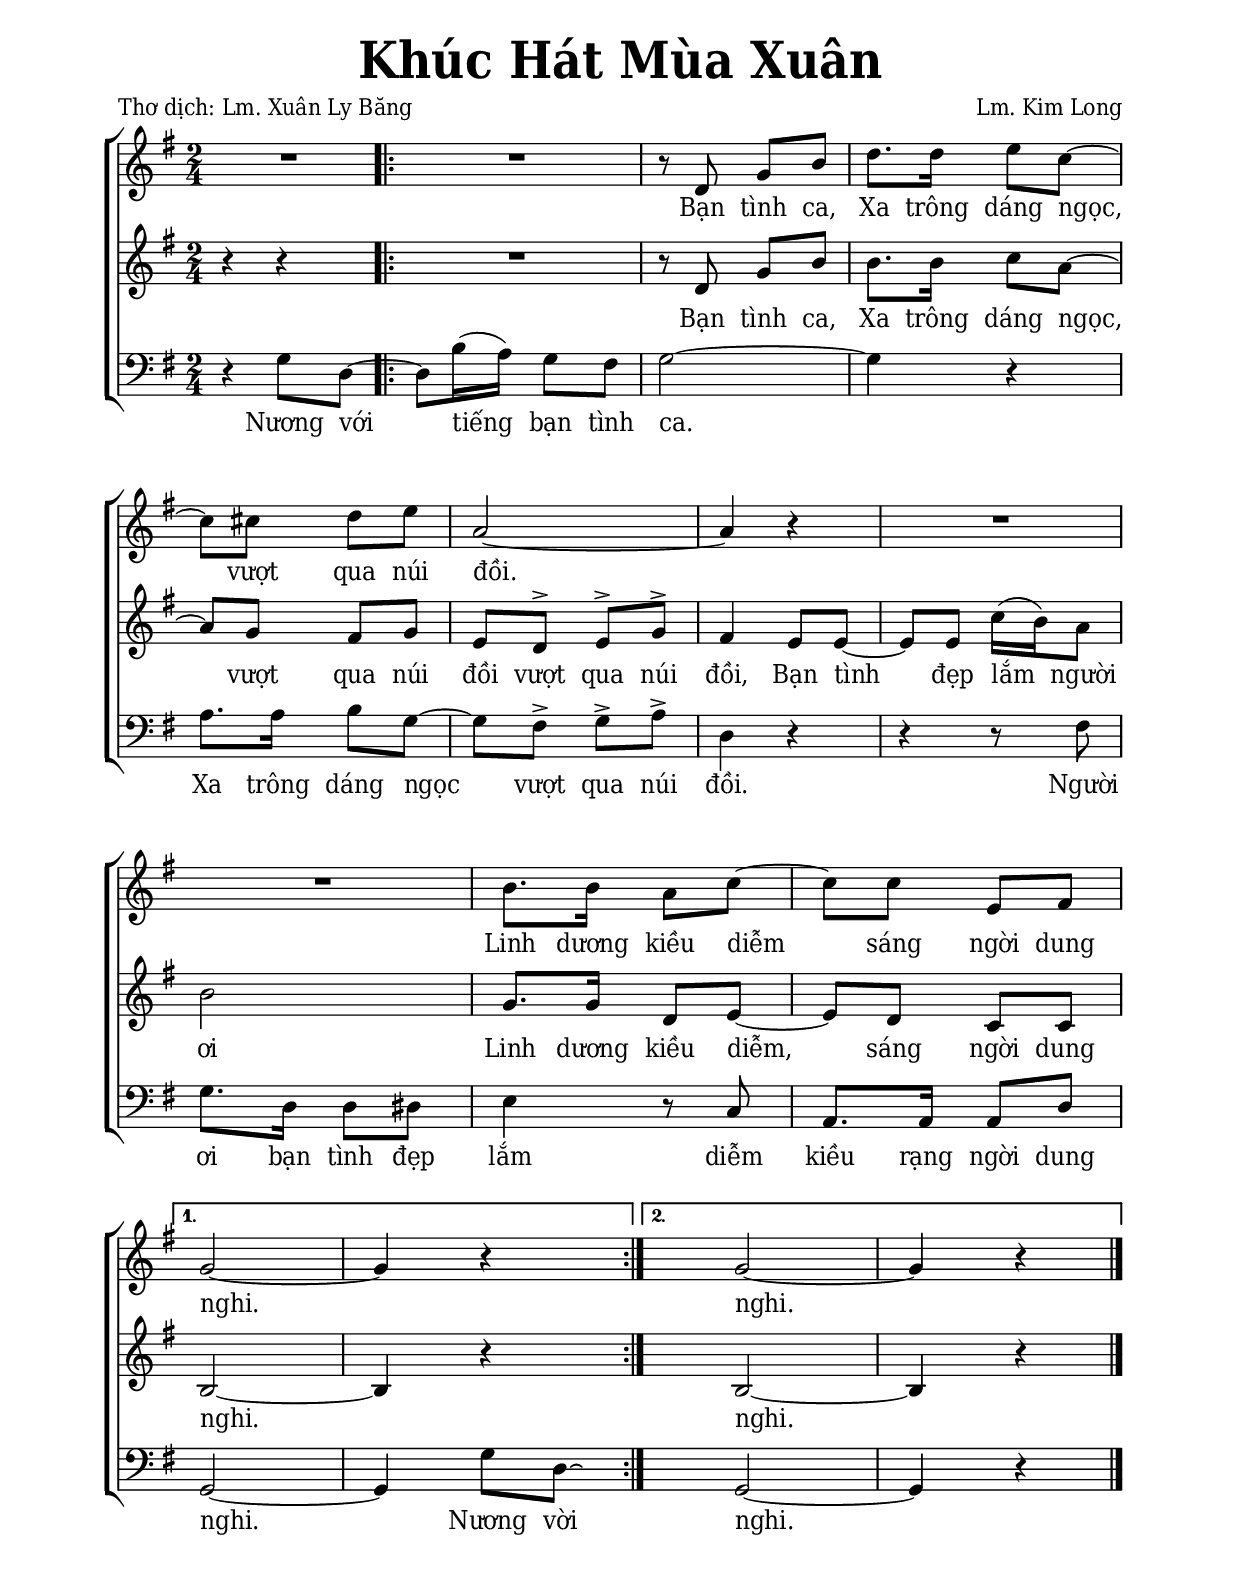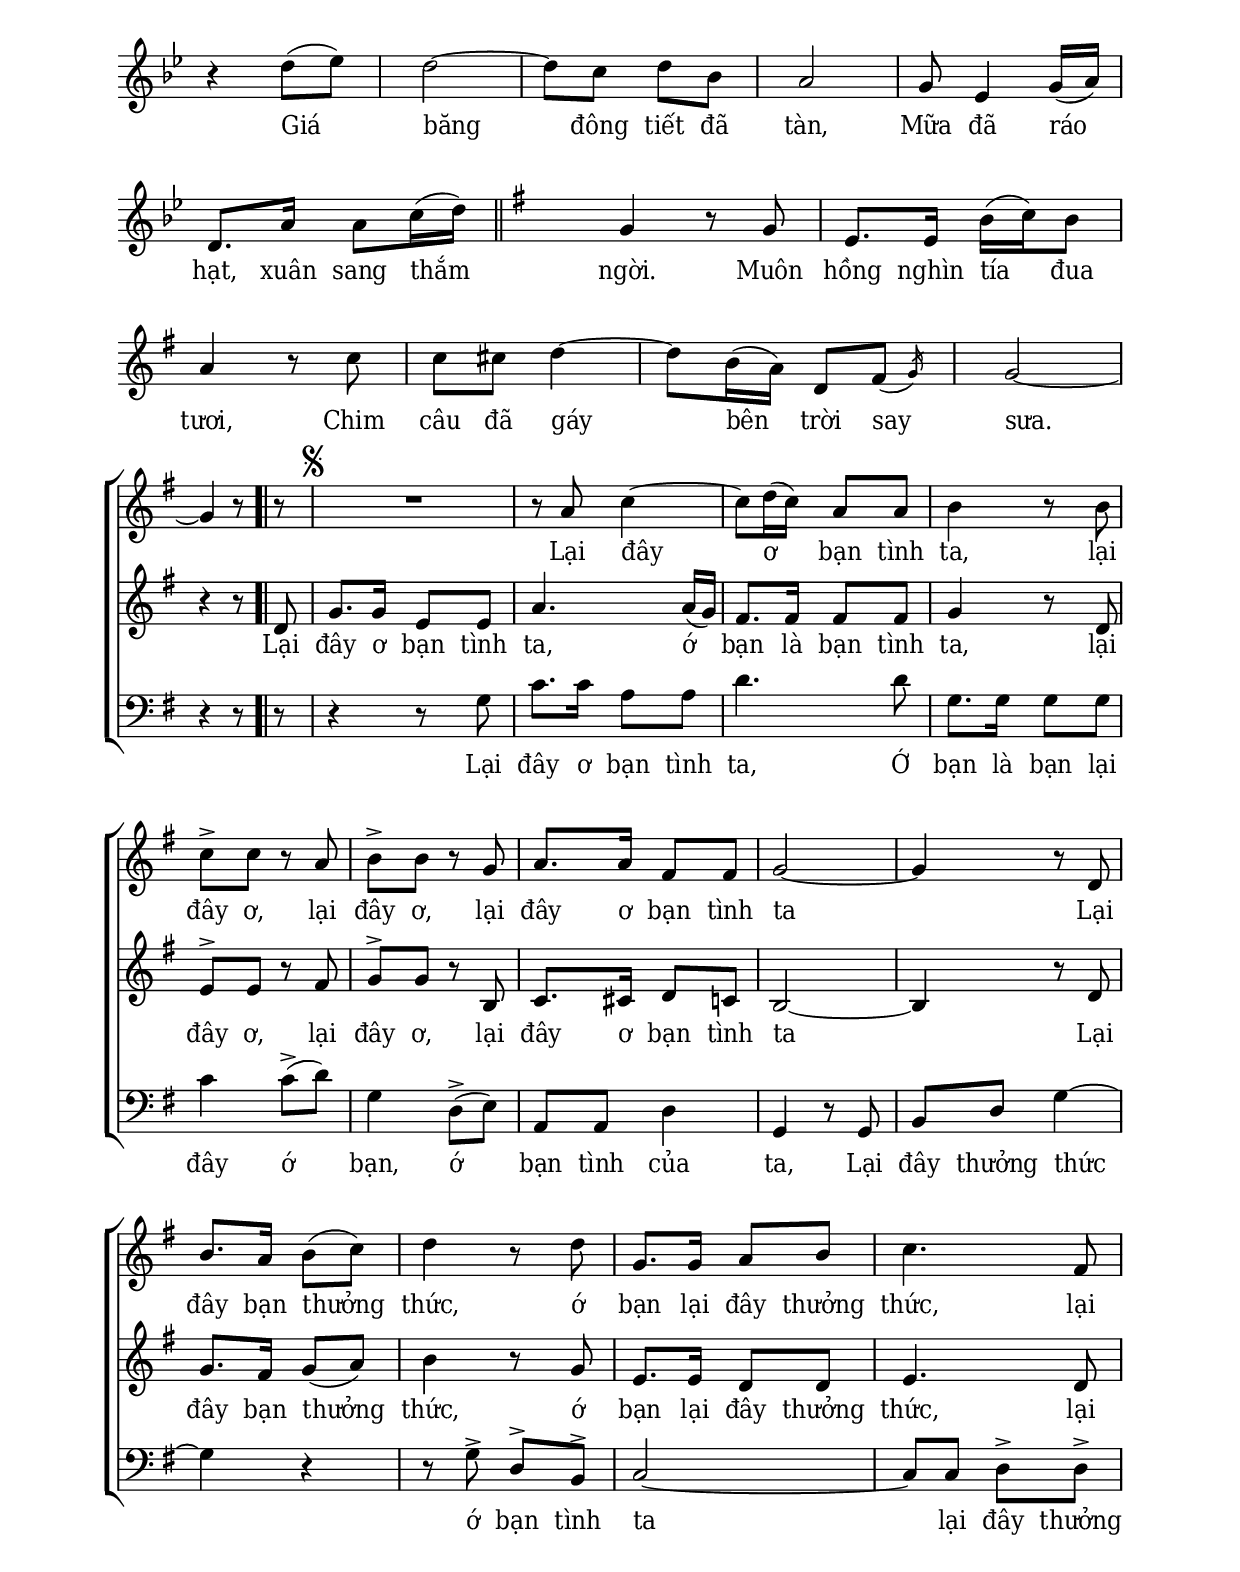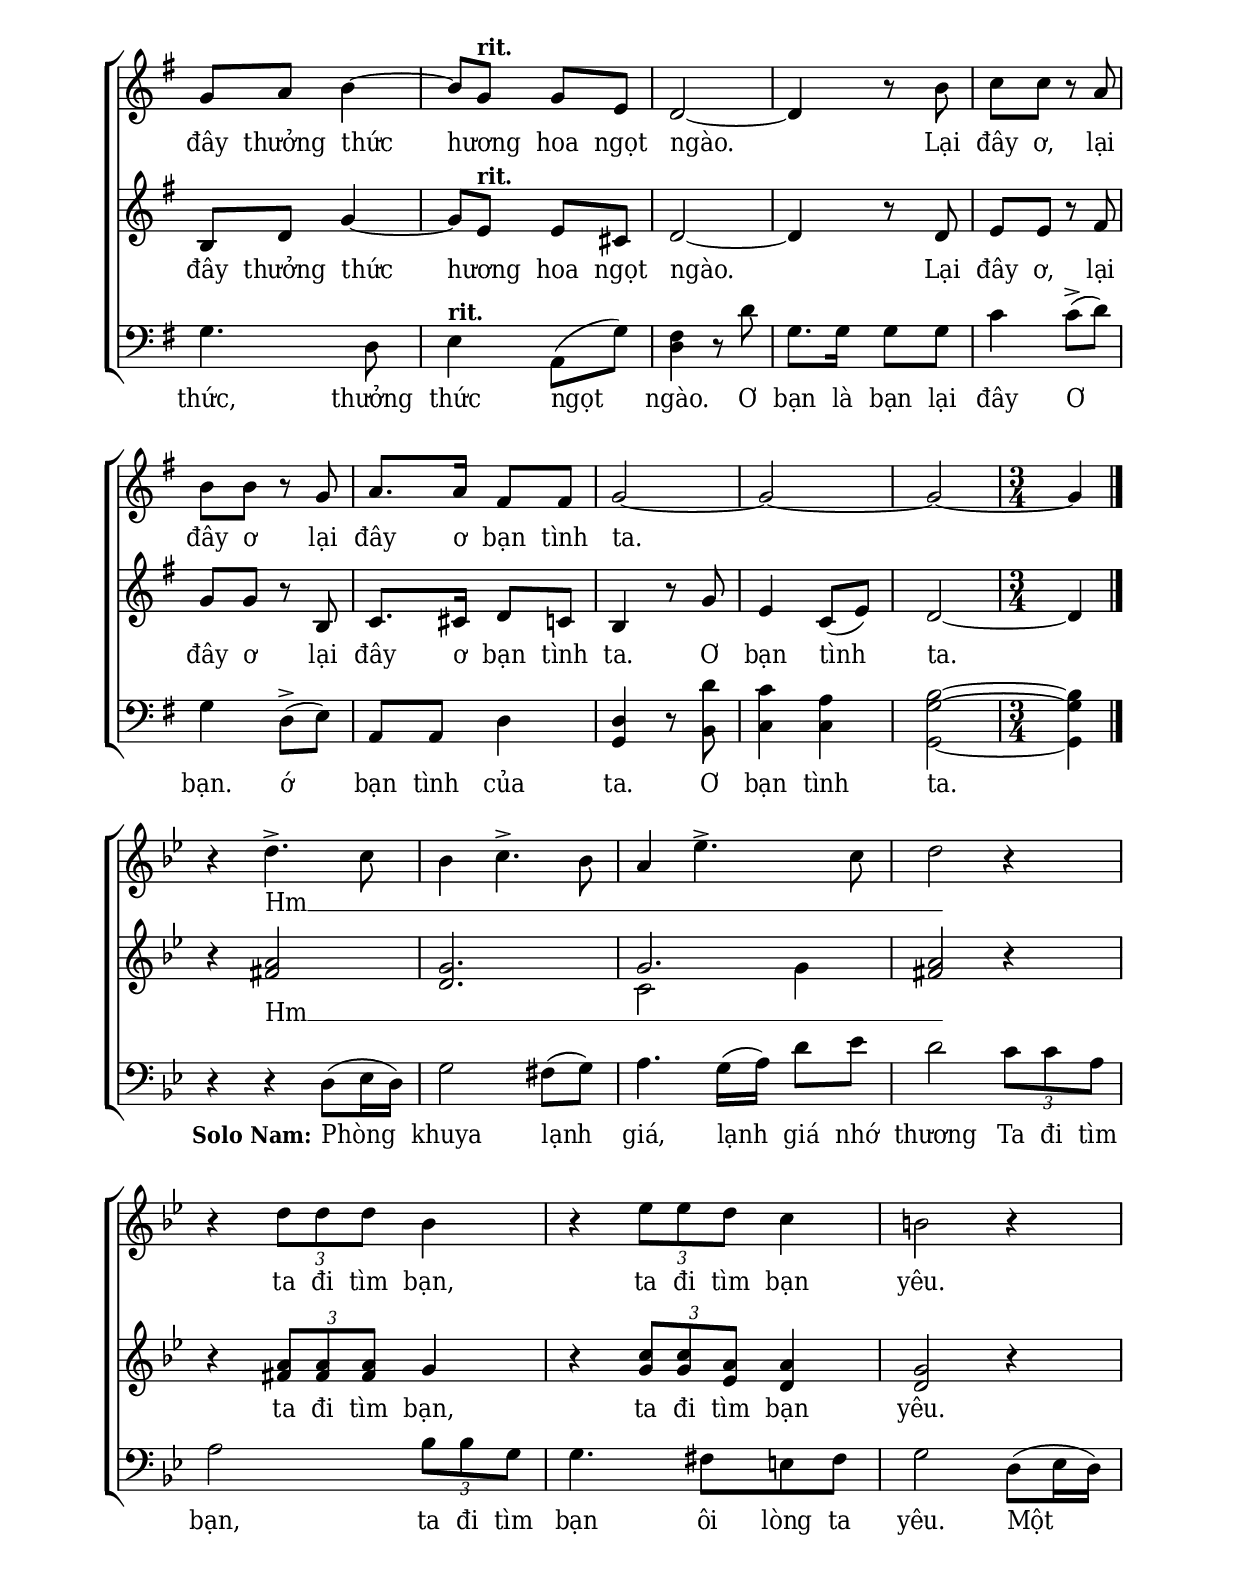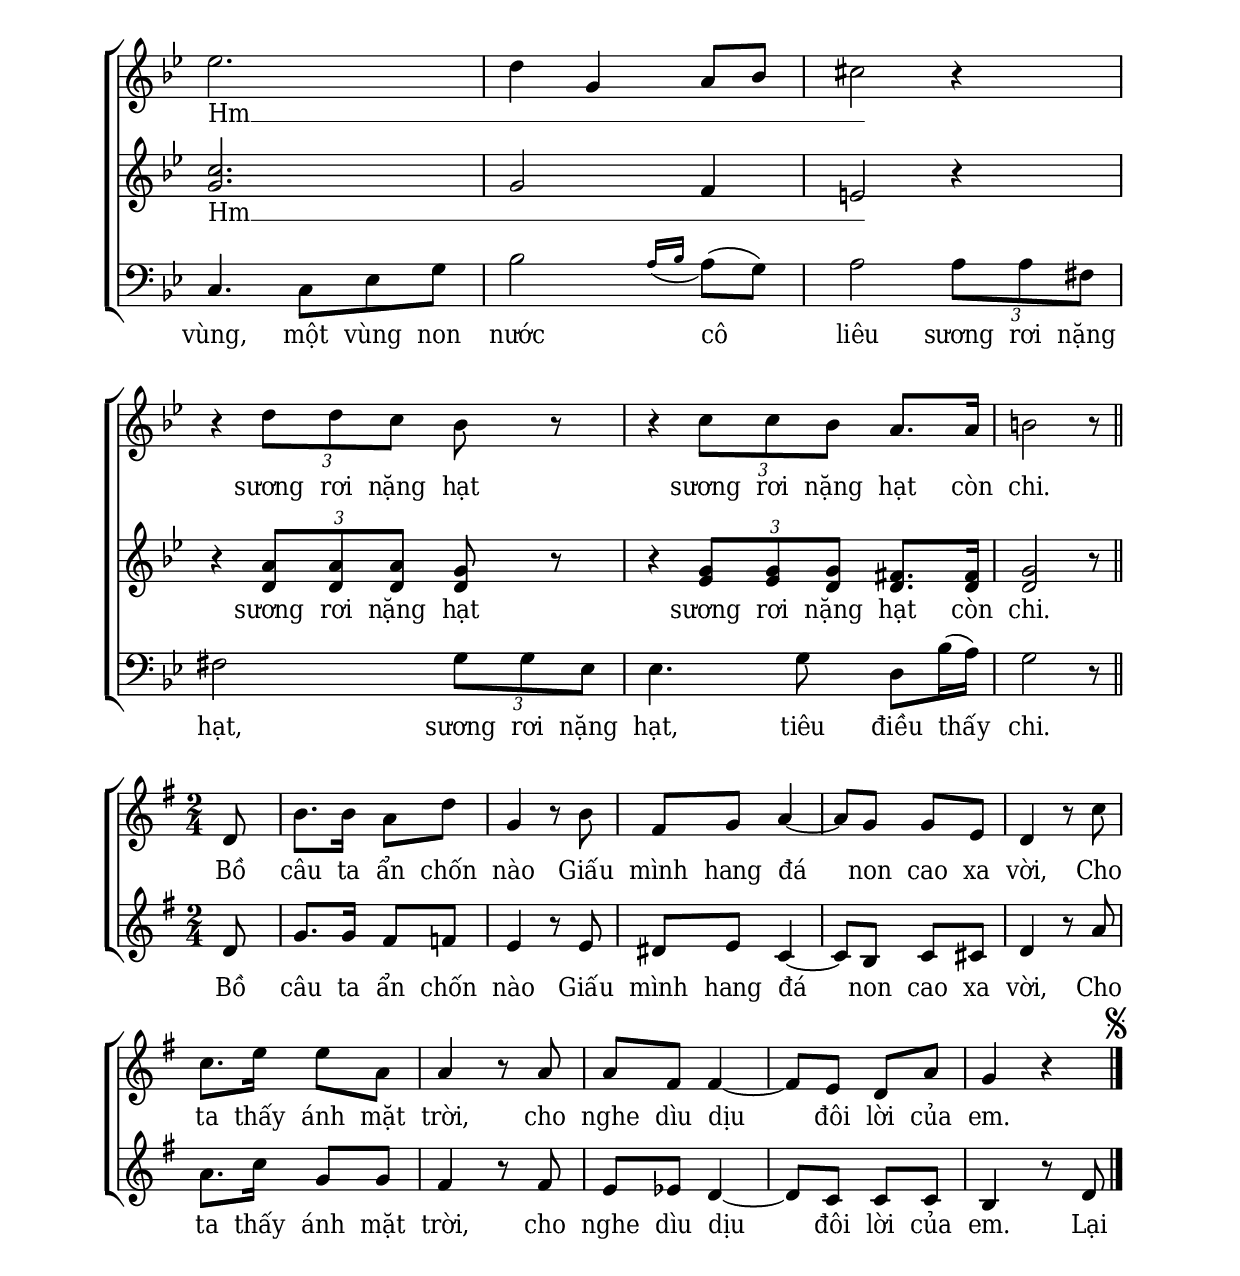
% Cài đặt chung
\version "2.22.1"
\include "english.ly"

\header {
  title = \markup { \fontsize #3 "Khúc Hát Mùa Xuân" }
  poet = "Thơ dịch: Lm. Xuân Ly Băng"
  composer = "Lm. Kim Long"
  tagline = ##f
}

% Nhạc
nhacDiepKhucSop = \relative c' {
  R2
  \repeat volta 2 {
    R2
    r8 d g b |
    d8. d16 e8 c ~ |
    c cs d e |
    a,2 ~ |
    a4 r |
    R2*2
    b8. b16 a8 c ~ |
    c c e, fs
  }
  \alternative {
    {
      g2 ~ |
      g4 r
    }
    {
      g2 ~ |
      g4 r
    }
  }
  \bar "|."
  \break
  
  \set Staff.printKeyCancellation = ##f
  \set Staff.explicitKeySignatureVisibility = #end-of-line-invisible
  \key bf \major
  r4 d'8 (ef) |
  d2 ~ |
  d8 c d bf |
  a2 |
  g8 ef4 g16 (a) |
  d,8. a'16 a8 c16 (d) \bar "||"
  
  \key g \major
  g,4 r8 g |
  e8. e16 b' (c) b8 |
  a4 r8 c |
  c cs d4 ~ |
  d8 b16 (a) d,8
  \afterGrace fs ({
    \override Flag.stroke-style = #"grace"
    g16)}
  \revert Flag.stroke-style
  |
  g2 ~ | \break
  g4 r8 \bar ".|"
  r |
  
  R2
  r8 a c4 ~ |
  c8 d16 (c) a8 a |
  b4 r8 b |
  c ^> c r a |
  b ^> b r g |
  a8. a16 fs8 fs |
  g2 ~ |
  g4 r8 d |
  b'8. a16 b8 (c) |
  d4 r8 d |
  g,8. g16 a8 b |
  c4. fs,8 |
  g a b4 ~ |
  b8 g
  ^\markup { \bold "rit." }
  g e |
  d2 ~ |
  d4 r8 b' |
  c c r a |
  b b r g |
  a8. a16 fs8 fs |
  g2 ~ |
  g ~ |
  g ~ |
  
  \time 3/4
  \partial 4 g4 \bar "|." \break
  
  \set Staff.printKeyCancellation = ##f
  \set Staff.explicitKeySignatureVisibility = #end-of-line-invisible
  \key bf \major
  r4 d'4. ^> c8 |
  bf4 c4. ^> bf8 |
  a4 ef'4. ^> c8 |
  d2 r4 |
  r4 \tuplet 3/2 { d8 d d } bf4 |
  r \tuplet 3/2 { ef8 ef d } c4 |
  b!2 r4 |
  ef2. |
  d4 g, a8 bf |
  cs2 r4 |
  r \tuplet 3/2 { d8 d c } bf r |
  r4 \tuplet 3/2 { c8 c bf } a8. a16 |
  b!2 r8 \bar "||" \break
  
  \key g \major
  \override Staff.TimeSignature.break-visibility = #end-of-line-invisible
  \time 2/4
  \partial 8 d,8 |
  b'8. b16 a8 d |
  g,4 r8 b |
  fs g a4 ~ |
  a8 g g e |
  d4 r8 c' |
  c8. e16 e8 a, |
  a4 r8 a |
  a fs fs4 ~ |
  fs8 e d a' |
  g4 r
  \once \override Score.RehearsalMark.font-size = #0.1
  \mark \markup { \musicglyph #"scripts.segno" }
  \bar "|."
}

nhacDiepKhucAlto = \relative c' {
  r4 r |
  R2
  r8 d g b |
  b8. b16 c8 a ~ |
  a g fs g |
  e d ^> e ^> g ^> |
  fs4 e8 e ~ |
  e e c'16 (b) a8 |
  b2 |
  g8. g16 d8 e ~ |
  e d c c |
  b2 ~ |
  b4 r |
  b2 ~ |
  b4 r |
  
  \set Staff.printKeyCancellation = ##f
  \set Staff.explicitKeySignatureVisibility = #end-of-line-invisible
  \key bf \major
  R2*6
  \key g \major
  R2*6
  
  r4 r8 d
  \once \override Score.RehearsalMark.font-size = #0.1
  \mark \markup { \musicglyph #"scripts.segno" }
  |
  g8. g16 e8 e |
  a4. a16 (g) |
  fs8. fs16 fs8 fs |
  g4 r8 d |
  e ^> e r fs |
  g ^> g r b, |
  c8. cs16 d8 c! |
  b2 ~ |
  b4 r8 d |
  g8. fs16 g8 (a) |
  b4 r8 g |
  e8. e16 d8 d |
  e4. d8 |
  b d g4 ~ |
  g8 e
  ^\markup { \bold "rit." }
  e cs |
  d2 ~ |
  d4 r8 d |
  e e r fs |
  g g r b, |
  c8. cs16 d8 c! |
  b4 r8 g' |
  e4 c8 (e) |
  d2 ~ |
  
  \time 3/4
  d4 |
  
  \set Staff.printKeyCancellation = ##f
  \set Staff.explicitKeySignatureVisibility = #end-of-line-invisible
  \key bf \major
  r4 <a' fs>2 |
  <g d>2. |
  <<
    {
      g2.
    }
    \\
    {
      c,2 g'4
    }
  >>
  <a fs>2 r4 |
  r \tuplet 3/2 { <a fs>8 <a fs> <a fs> } g4 |
  r \tuplet 3/2 { <c g>8 <c g> <a ef> } <a d,>4 |
  <g d>2 r4 |
  <c g>2. |
  g2 f4 |
  e!2 r4 |
  r \tuplet 3/2 { <a d,>8 <a d,> <a d,> } <g d> r |
  r4 \tuplet 3/2 { <g ef>8 <g ef> <g d> } <fs d>8. <fs d>16 |
  <g d>2 r8
  
  \key g \major
  \override Staff.TimeSignature.break-visibility = #end-of-line-invisible
  \time 2/4
  d8 |
  g8. g16 fs8 f! |
  e4 r8 e |
  ds e c4 ~ |
  c8 b c cs |
  d4 r8 a' |a8. c16 g8 g |
  fs4 r8 fs |
  e ef d4 ~ |
  d8 c c c |
  b4 r8 d
}

nhacDiepKhucBas = \relative c' {
  r4 g8 d ~ |
  d b'16 (a) g8 fs |
  g2 ~ |
  g4 r |
  a8. a16 b8 g ~ |
  g fs ^> g ^> a ^> |
  d,4 r |
  r r8 fs |
  g8. d16 d8 ds |
  e4 r8 c |
  a8. a16 a8 d |
  g,2 ~ |
  g4 g'8 d
  \tweak extra-offset #'(3 . 0) \repeatTie
  |
  g,2 ~ |
  g4 r |
  
  \set Staff.printKeyCancellation = ##f
  \set Staff.explicitKeySignatureVisibility = #end-of-line-invisible
  \key bf \major
  R2*6
  
  \key g \major
  R2*6
  r4 r8 r |
  r4 r8 g' |
  c8. c16 a8 a |
  d4. d8 |
  g,8. g16 g8 g |
  c4 c8 ^> (d) |
  g,4 d8 ^> (e) |
  a, a d4 |
  g, r8 g |
  b d g4 ~ |
  g r |
  r8 g ^> d ^> b ^> |
  c2 ~ |
  c8 c d ^> d ^> |
  g4. d8 |
  e4
  ^\markup { \bold "rit." }
  a,8 (g') |
  <fs d>4 r8 d' |
  g,8. g16 g8 g |
  c4 c8 ^> (d) |
  g,4 d8 ^> (e) |
  a, a d4 |
  <d g,>4 r8 <d' b,> |
  <c c,>4 <a c,> |
  <b g g,>2 ~ |
  
  \time 3/4
  <b g g,>4 |
  
  \set Staff.printKeyCancellation = ##f
  \set Staff.explicitKeySignatureVisibility = #end-of-line-invisible
  \key bf \major
  r4 r d,8 (ef16 d) |
  g2 fs8 (g) |
  a4. g16 (a) d8 ef |
  d2 \tuplet 3/2 { c8 c a } |
  a2 \tuplet 3/2 { bf8 bf g } |
  g4. fs8 e! fs |
  g2 d8 (ef16 d) |
  c4. c8 ef g |
  bf2
  \slashedGrace { a16 (bf } a8) (g) |
  a2 \tuplet 3/2 { a8 a fs } |
  fs2 \tuplet 3/2 { g8 g ef } |
  ef4. g8 d bf'16 (a) |
  \partial 8*5 g2 r8
  
  \key g \major
  \override Staff.TimeSignature.break-visibility = #end-of-line-invisible
  \time 2/4
  R2
}

% Lời
loiDiepKhucSop = \lyricmode {
  Bạn tình ca,
  Xa trông dáng ngọc, vượt qua núi đồi.
  Linh dương kiều diễm sáng ngời dung nghi.
  nghi.
  
  Giá băng đông tiết đã tàn,
  Mữa đã ráo hạt, xuân sang thắm ngời.
  Muôn hồng nghìn tía đua tươi,
  Chim câu đã gáy bên trời say sưa.
  
  Lại đây ơ bạn tình ta,
  lại đây ơ, lại đây ơ, lại đây ơ bạn tình ta
  Lại đây bạn thưởng thức,
  ớ bạn lại đây thưởng thức,
  lại đây thưởng thức hương hoa ngọt ngào.
  Lại đây ơ, lại đây ơ lại đây ơ bạn tình ta.
  
  Hm __ \repeat unfold 8 { _ }
  ta đi tìm bạn, ta đi tìm bạn yêu.
  Hm __ \repeat unfold 5 { _ }
  sương rơi nặng hạt
  sương rơi nặng hạt còn chi.
  
  Bồ câu ta ẩn chốn nào
  Giấu mình hang đá non cao xa vời,
  Cho ta thấy ánh mặt trời, cho nghe dìu dịu đôi lời của em.
}

loiDiepKhucAlto = \lyricmode {
  Bạn tình ca,
  Xa trông dáng ngọc, vượt qua núi đồi
  vượt qua núi đồi,
  Bạn tình đẹp lắm người ơi
  Linh dương kiều diễm, sáng ngời dung nghi.
  nghi.
  
  Lại đây ơ bạn tình ta,
  ớ bạn là bạn tình ta,
  lại đây ơ, lại đây ơ, lại đây ơ bạn tình ta
  Lại đây bạn thưởng thức,
  ớ bạn lại đây thưởng thức,
  lại đây thưởng thức hương hoa ngọt ngào.
  Lại đây ơ, lại đây ơ lại đây ơ bạn tình ta.
  Ơ bạn tình ta.
  
  Hm __ \repeat unfold 2 { _ }
  ta đi tìm bạn, ta đi tìm bạn yêu.
  Hm __ \repeat unfold 3 { _ }
  sương rơi nặng hạt
  sương rơi nặng hạt còn chi.
  
  Bồ câu ta ẩn chốn nào
  Giấu mình hang đá non cao xa vời,
  Cho ta thấy ánh mặt trời, cho nghe dìu dịu đôi lời của em.
  
  Lại
}

loiDiepKhucBas = \lyricmode {
  Nương với tiếng bạn tình ca.
  Xa trông dáng ngọc vượt qua núi đồi.
  Người ơi bạn tình đẹp lắm
  diễm kiều rạng ngời dung nghi.
  Nương vời
  nghi.
  Lại đây ơ bạn tình ta,
  Ớ bạn là bạn lại đây
  ớ bạn, ớ bạn tình của ta,
  Lại đây thưởng thức
  ớ bạn tình ta
  lại đây thưởng thức, thưởng thức ngọt ngào.
  Ơ bạn là bạn lại đây
  Ơ bạn. ớ bạn tình của ta.
  Ơ bạn tình ta.
  
  \set stanza = "Solo Nam:"
  Phòng khuya lạnh giá, lạnh giá nhớ thương
  Ta đi tìm bạn,
  ta đi tìm bạn ôi lòng ta yêu.
  Một vùng, một vùng non nước cô liêu
  sương rơi nặng hạt,
  sương rơi nặng hạt,
  tiêu điều thấy chi.
}

% Dàn trang
\paper {
  #(set-paper-size "a4")
  top-margin = 20\mm
  bottom-margin = 20\mm
  left-margin = 20\mm
  right-margin = 20\mm
  indent = #0
  #(define fonts
    (make-pango-font-tree
      "Deja Vu Serif Condensed"
      "Deja Vu Serif Condensed"
      "Deja Vu Serif Condensed"
      (/ 20 20)))
  print-page-number = #f
  page-count = #4
}

TongNhip = {
  \key g \major \time 2/4
  \set Timing.beamExceptions = #'()
  \set Timing.baseMoment = #(ly:make-moment 1/4)
  \set Timing.beatStructure = #'(1 1)
}

% Đổi kích thước nốt cho bè phụ
notBePhu =
#(define-music-function (font-size music) (number? ly:music?)
   (for-some-music
     (lambda (m)
       (if (music-is-of-type? m 'rhythmic-event)
           (begin
             (set! (ly:music-property m 'tweaks)
                   (cons `(font-size . ,font-size)
                         (ly:music-property m 'tweaks)))
             #t)
           #f))
     music)
   music)

\score {
  \new ChoirStaff <<
    \new Staff <<
        \clef treble
        \new Voice = beSop {
          \TongNhip \nhacDiepKhucSop
        }
      \new Lyrics \lyricsto beSop \loiDiepKhucSop
    >>
    \new Staff <<
        \clef treble
        \new Voice = beAlto {
          \TongNhip \nhacDiepKhucAlto
        }
      \new Lyrics \lyricsto beAlto \loiDiepKhucAlto
    >>
    \new Staff <<
        \clef "bass"
        \new Voice = beBas {
          \TongNhip \nhacDiepKhucBas
        }
      \new Lyrics \lyricsto beBas \loiDiepKhucBas
    >>
  >>
  \layout {
    \override Lyrics.LyricSpace.minimum-distance = #1.5
    \override Score.BarNumber.break-visibility = ##(#f #f #f)
    \override Score.SpacingSpanner.uniform-stretching = ##t
    \context {
      \Staff \RemoveEmptyStaves
      \override VerticalAxisGroup.remove-first = ##t
    }
  }
}
